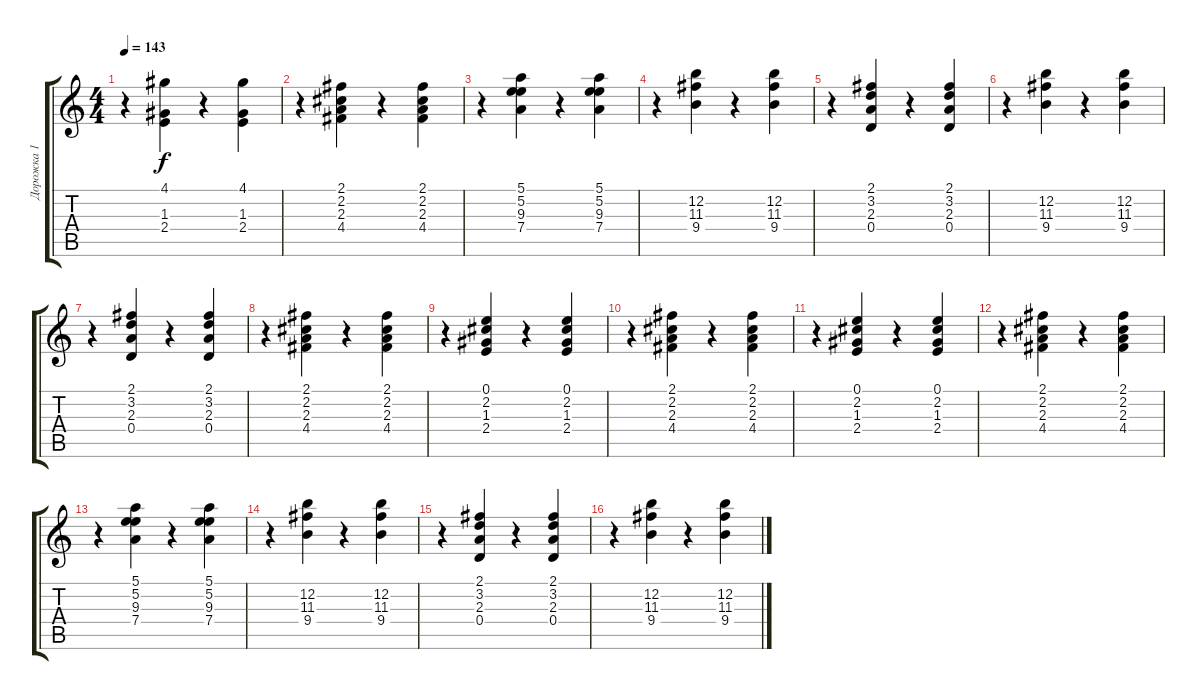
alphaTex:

\track ("Дорожка 1" "Дорожка 1") {instrument electricguitarclean}
\staff {score tabs}
\tuning (E4 B3 G3 D3 A2 E2) {hide}
\ts (4 4)
\tempo 143
\clef g2
\ks c
r.4{dy f} (4.1 1.3 2.4).4 r.4 (4.1 1.3 2.4).4 |
r.4 (2.1 2.2 2.3 4.4).4 r.4 (2.1 2.2 2.3 4.4).4 |
r.4 (5.1 5.2 9.3 7.4).4 r.4 (5.1 5.2 9.3 7.4).4 |
r.4 (12.2 11.3 9.4).4 r.4 (12.2 11.3 9.4).4 |
r.4 (2.1 3.2 2.3 0.4).4 r.4 (2.1 3.2 2.3 0.4).4 |
r.4 (12.2 11.3 9.4).4 r.4 (12.2 11.3 9.4).4 |
r.4 (2.1 3.2 2.3 0.4).4 r.4 (2.1 3.2 2.3 0.4).4 |
r.4 (2.1 2.2 2.3 4.4).4 r.4 (2.1 2.2 2.3 4.4).4 |
r.4 (0.1 2.2 1.3 2.4).4 r.4 (0.1 2.2 1.3 2.4).4 |
r.4 (2.1 2.2 2.3 4.4).4 r.4 (2.1 2.2 2.3 4.4).4 |
r.4 (0.1 2.2 1.3 2.4).4 r.4 (0.1 2.2 1.3 2.4).4 |
r.4 (2.1 2.2 2.3 4.4).4 r.4 (2.1 2.2 2.3 4.4).4 |
r.4 (5.1 5.2 9.3 7.4).4 r.4 (5.1 5.2 9.3 7.4).4 |
r.4 (12.2 11.3 9.4).4 r.4 (12.2 11.3 9.4).4 |
r.4 (2.1 3.2 2.3 0.4).4 r.4 (2.1 3.2 2.3 0.4).4 |
r.4 (12.2 11.3 9.4).4 r.4 (12.2 11.3 9.4).4
